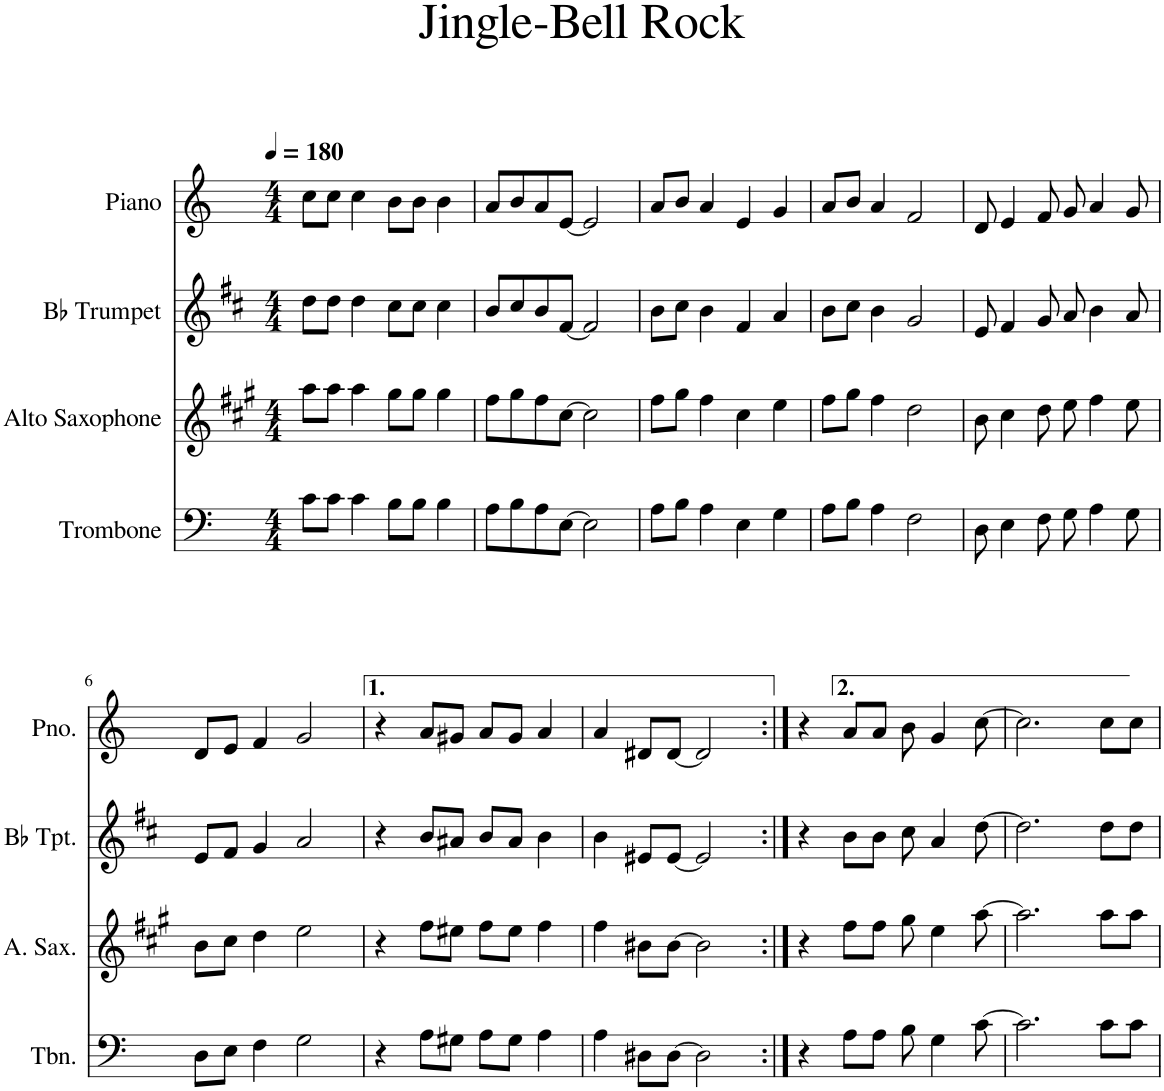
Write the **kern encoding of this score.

**kern	**kern	**kern	**kern
*part4	*part3	*part2	*part1
*staff4	*staff3	*staff2	*staff1
*I"Trombone	*I"Alto Saxophone	*I"Bb Trumpet	*I"Piano
*I'Tbn.	*I'A. Sax.	*I'Bb Tpt.	*I'Pno.
*clefF4	*clefG2	*clefG2	*clefG2
*	*Trd5c9	*Trd1c2	*
*k[]	*k[f#c#g#]	*k[f#c#]	*k[]
*M4/4	*M4/4	*M4/4	*M4/4
*MM180	*MM180	*MM180	*MM180
=1	=1	=1	=1
8c\L	8aa\L	8dd\L	8cc\L
8c\J	8aa\J	8dd\J	8cc\J
4c\	4aa\	4dd\	4cc\
8B\L	8gg#\L	8cc#\L	8b\L
8B\J	8gg#\J	8cc#\J	8b\J
4B\	4gg#\	4cc#\	4b\
=2	=2	=2	=2
8A\L	8ff#\L	8b/L	8a/L
8B\	8gg#\	8cc#/	8b/
8A\	8ff#\	8b/	8a/
[8E\J	[8cc#\J	[8f#/J	[8e/J
2E\]	2cc#\]	2f#/]	2e/]
=3	=3	=3	=3
8A\L	8ff#\L	8b\L	8a/L
8B\J	8gg#\J	8cc#\J	8b/J
4A\	4ff#\	4b\	4a/
4E\	4cc#\	4f#/	4e/
4G\	4ee\	4a/	4g/
=4	=4	=4	=4
8A\L	8ff#\L	8b\L	8a/L
8B\J	8gg#\J	8cc#\J	8b/J
4A\	4ff#\	4b\	4a/
2F\	2dd\	2g/	2f/
=5	=5	=5	=5
8D\	8b\	8e/	8d/
4E\	4cc#\	4f#/	4e/
8F\	8dd\	8g/	8f/
8G\	8ee\	8a/	8g/
4A\	4ff#\	4b\	4a/
8G\	8ee\	8a/	8g/
!!LO:LB:g=z
=6	=6	=6	=6
8D\L	8b\L	8e/L	8d/L
8E\J	8cc#\J	8f#/J	8e/J
4F\	4dd\	4g/	4f/
2G\	2ee\	2a/	2g/
=7	=7	=7	=7
4r	4r	4r	4r
8A\L	8ff#\L	8b/L	8a/L
8G#X\J	8ee#X\J	8a#X/J	8g#X/J
8A\L	8ff#\L	8b/L	8a/L
8G#\J	8ee#\J	8a#/J	8g#/J
4A\	4ff#\	4b\	4a/
=8	=8	=8	=8
4A\	4ff#\	4b\	4a/
8D#X\L	8b#X\L	8e#X/L	8d#X/L
[8D#\J	[8b#\J	[8e#/J	[8d#/J
2D#\]	2b#\]	2e#/]	2d#/]
=9:|!	=9:|!	=9:|!	=9:|!
4r	4r	4r	4r
8A\L	8ff#\L	8b\L	8a/L
8A\J	8ff#\J	8b\J	8a/J
8B\	8gg#\	8cc#\	8b\
4G\	4ee\	4a/	4g/
[8c\	[8aa\	[8dd\	[8cc\
=10	=10	=10	=10
2.c\]	2.aa\]	2.dd\]	2.cc\]
8c\L	8aa\L	8dd\L	8cc\L
8c\J	8aa\J	8dd\J	8cc\J
=	=	=	=
*-	*-	*-	*-
